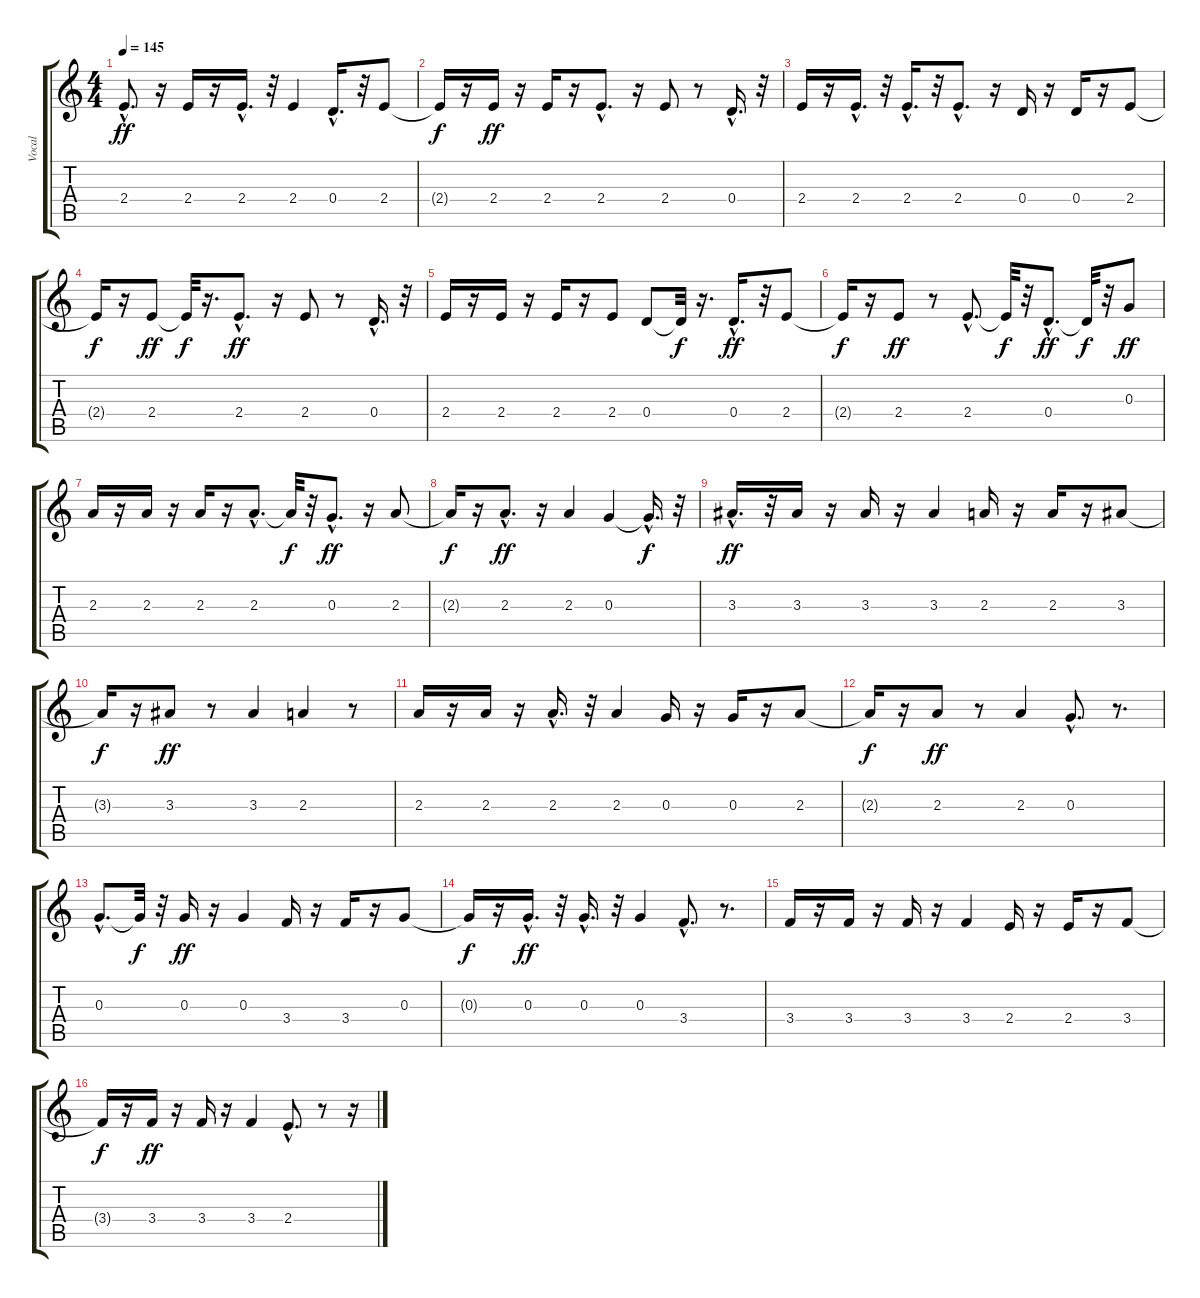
\track ("Vocal" "Vocal") {instrument synthbass2}
\staff {score tabs}
\tuning (E4 B3 G3 D3 A2 E2) {hide}
\ts (4 4)
\tempo 145
\clef g2
\ks c
2.4{hac}.8{d dy ff} r.16 2.4.16{volume 11} r.16 2.4{hac}.16{d volume 11} r.32 2.4.4 0.4{hac}.16{d} r.32 2.4.8{volume 11} |
2.4{t}.16{dy f} r.16 2.4.16{dy ff} r.16 2.4.16 r.16 2.4{hac}.8{d} r.16 2.4.8 r.8 0.4{hac}.16{d} r.32 |
2.4.16 r.16 2.4{hac}.16{d} r.32 2.4{hac}.16{d} r.32 2.4{hac}.8{d} r.16 0.4.16 r.16 0.4.16 r.16 2.4.8 |
2.4{t}.16{dy f} r.16 2.4.8{dy ff volume 11} 2.4{t}.32{dy f} r.16{d} 2.4{hac}.8{d dy ff} r.16 2.4.8 r.8 0.4{hac}.16{d} r.32 |
2.4.16{volume 11} r.16 2.4.16 r.16 2.4.16 r.16 2.4.8 0.4.8 0.4{t}.32{dy f} r.16{d} 0.4{hac}.16{d dy ff} r.32 2.4.8 |
2.4{t}.16{dy f} r.16 2.4.8{dy ff volume 11} r.8 2.4{hac}.8{d} 2.4{t}.32{dy f} r.32 0.4{hac}.8{d dy ff} 0.4{t}.32{dy f} r.32 0.3.8{dy ff volume 11} |
2.3.16{volume 11} r.16 2.3.16{volume 11} r.16 2.3.16{volume 12} r.16 2.3{hac}.8{d volume 12} 2.3{t}.32{dy f} r.32 0.3{hac}.8{d dy ff} r.16 2.3.8{volume 12} |
2.3{t}.16{dy f} r.16 2.3{hac}.8{d dy ff volume 13} r.16 2.3.4{volume 13} 0.3.4 0.3{hac t}.16{d dy f} r.32 |
3.3{hac}.16{d dy ff volume 11} r.32 3.3.16 r.16 3.3.16 r.16 3.3.4{volume 11} 2.3.16 r.16 2.3.16 r.16 3.3.8 |
3.3{t}.16{dy f} r.16 3.3.8{dy ff} r.8 3.3.4 2.3.4 r.8 |
2.3.16 r.16 2.3.16 r.16 2.3{hac}.16{d} r.32 2.3.4 0.3.16 r.16 0.3.16 r.16 2.3.8 |
2.3{t}.16{dy f} r.16 2.3.8{dy ff} r.8 2.3.4 0.3{hac}.8{d} r.8{d} |
0.3{hac}.8{d} 0.3{t}.32{dy f} r.32 0.3.16{dy ff} r.16 0.3.4 3.4.16 r.16 3.4.16 r.16 0.3.8 |
0.3{t}.16{dy f} r.16 0.3{hac}.16{d dy ff} r.32 0.3{hac}.16{d} r.32 0.3.4 3.4{hac}.8{d} r.8{d} |
3.4.16 r.16 3.4.16 r.16 3.4.16 r.16 3.4.4 2.4.16 r.16 2.4.16 r.16 3.4.8 |
3.4{t}.16{dy f} r.16 3.4.16{dy ff} r.16 3.4.16 r.16 3.4.4 2.4{hac}.8{d} r.8 r.16
